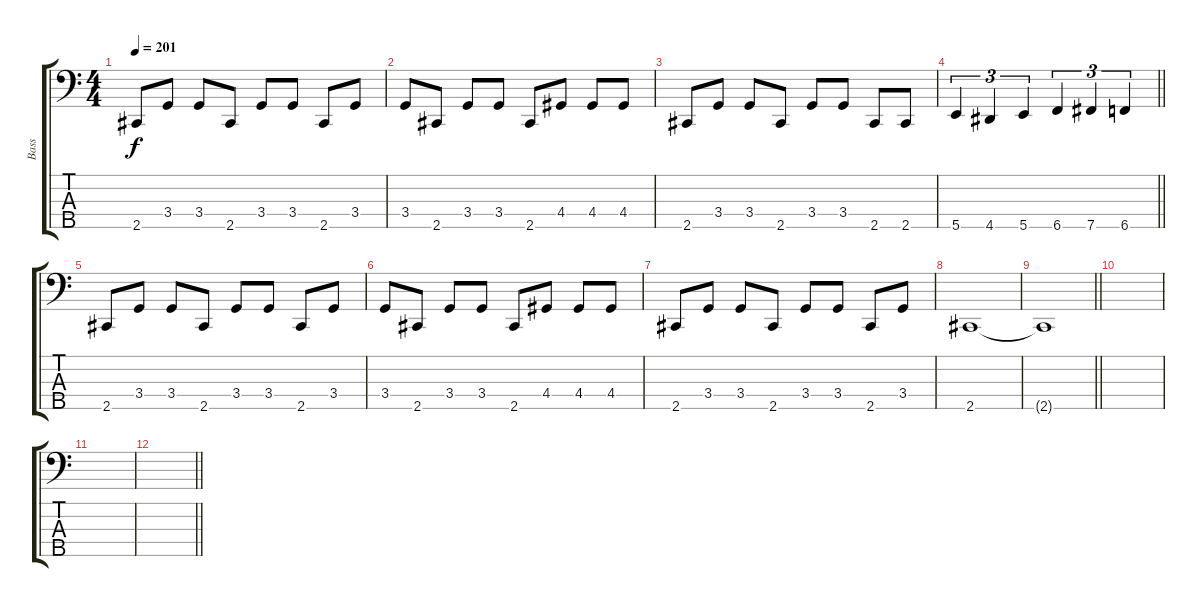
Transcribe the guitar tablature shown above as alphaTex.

\track ("Bass" "Bass") {instrument electricbassfinger}
\staff {score tabs}
\tuning (G2 D2 A1 E1 B0) {hide}
\ts (4 4)
\tempo 201
\clef f4
\ks c
2.5.8{dy f} 3.4.8 3.4.8 2.5.8 3.4.8 3.4.8 2.5.8 3.4.8 |
3.4.8 2.5.8 3.4.8 3.4.8 2.5.8 4.4.8 4.4.8 4.4.8 |
2.5.8 3.4.8 3.4.8 2.5.8 3.4.8 3.4.8 2.5.8 2.5.8 |
\barLineRight lightlight
5.5.4{tu (3 2)} 4.5.4{tu (3 2)} 5.5.4{tu (3 2)} 6.5.4{tu (3 2)} 7.5.4{tu (3 2)} 6.5.4{tu (3 2)} |
2.5.8 3.4.8 3.4.8 2.5.8 3.4.8 3.4.8 2.5.8 3.4.8 |
3.4.8 2.5.8 3.4.8 3.4.8 2.5.8 4.4.8 4.4.8 4.4.8 |
2.5.8 3.4.8 3.4.8 2.5.8 3.4.8 3.4.8 2.5.8 3.4.8 |
2.5.1 |
\barLineRight lightlight
2.5{t}.1 |
\section ("" "")
|
|
\barLineRight lightlight
